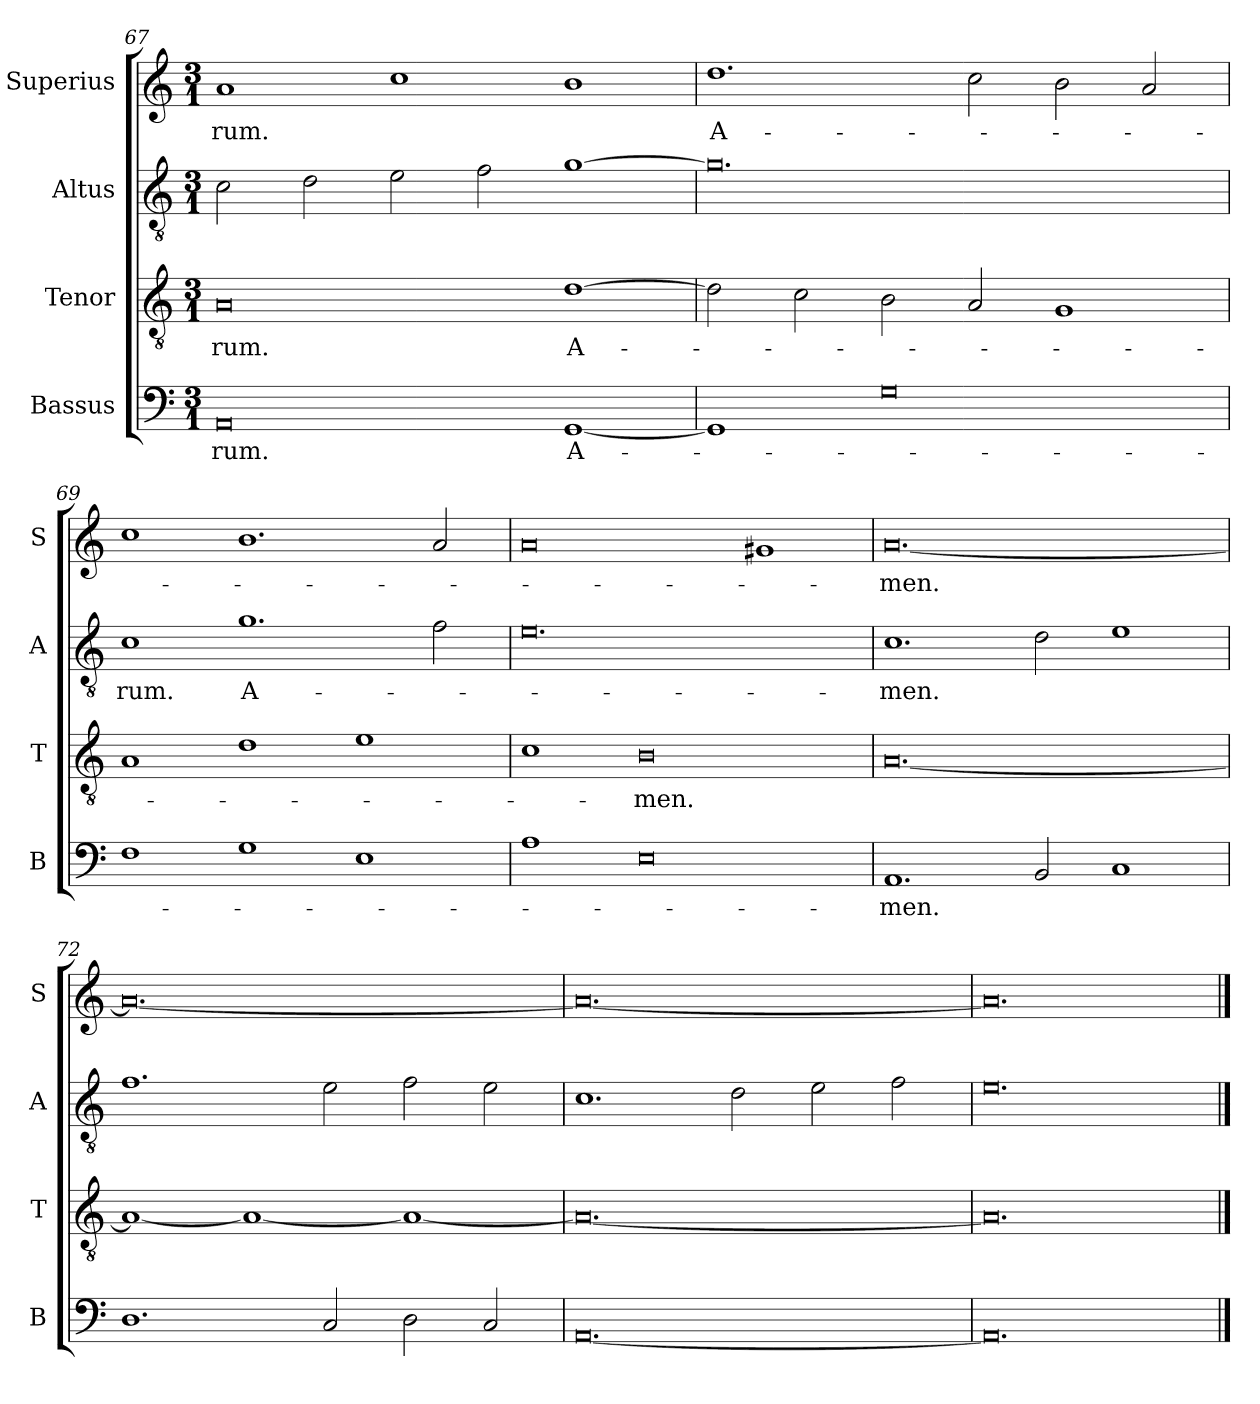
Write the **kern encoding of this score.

**kern	**text	**kern	**text	**kern	**text	**kern	**text
*part4	*part4	*part3	*part3	*part2	*part2	*part1	*part1
*staff4	*staff4	*staff3	*staff3	*staff2	*staff2	*staff1	*staff1
*I"Bassus	*	*I"Tenor	*	*I"Altus	*	*I"Superius	*
*I'B	*	*I'T	*	*I'A	*	*I'S	*
*clefF4	*	*clefGv2	*	*clefGv2	*	*clefG2	*
*k[]	*	*k[]	*	*k[]	*	*k[]	*
*M3/1	*	*M3/1	*	*M3/1	*	*M3/1	*
=67	=67	=67	=67	=67	=67	=67	=67
0AA	-rum.	0A	-rum.	2c	.	1a	-rum.
.	.	.	.	2d	.	.	.
.	.	.	.	2e	.	1cc	.
.	.	.	.	2f	.	.	.
[1GG	A-	[1d	A-	[1g	.	1b	.
=68	=68	=68	=68	=68	=68	=68	=68
1GG]	.	2d]	.	0.g]	.	1.dd	A-
.	.	2c	.	.	.	.	.
0G	.	2B	.	.	.	.	.
.	.	2A	.	.	.	2cc	.
.	.	1G	.	.	.	2b	.
.	.	.	.	.	.	2a	.
=69	=69	=69	=69	=69	=69	=69	=69
1F	.	1A	.	1c	-rum.	1cc	.
1G	.	1d	.	1.g	A-	1.b	.
1E	.	1e	.	.	.	.	.
.	.	.	.	2f	.	2a	.
=70	=70	=70	=70	=70	=70	=70	=70
1A	.	1c	.	0.e	.	0a	.
0E	.	0B	-men.	.	.	.	.
.	.	.	.	.	.	1g#X	.
=71	=71	=71	=71	=71	=71	=71	=71
1.AA	-men.	[0.A	.	1.c	-men.	[0.a	-men.
2BB	.	.	.	2d	.	.	.
1C	.	.	.	1e	.	.	.
=72	=72	=72	=72	=72	=72	=72	=72
1.D	.	1A_	.	1.f	.	0.a_	.
.	.	1A_	.	.	.	.	.
2C	.	.	.	2e	.	.	.
2D	.	1A_	.	2f	.	.	.
2C	.	.	.	2e	.	.	.
=73	=73	=73	=73	=73	=73	=73	=73
[0.AA	.	0.A_	.	1.c	.	0.a_	.
.	.	.	.	2d	.	.	.
.	.	.	.	2e	.	.	.
.	.	.	.	2f	.	.	.
=74	=74	=74	=74	=74	=74	=74	=74
0.AA]	.	0.A]	.	0.e	.	0.a]	.
==	==	==	==	==	==	==	==
*-	*-	*-	*-	*-	*-	*-	*-
